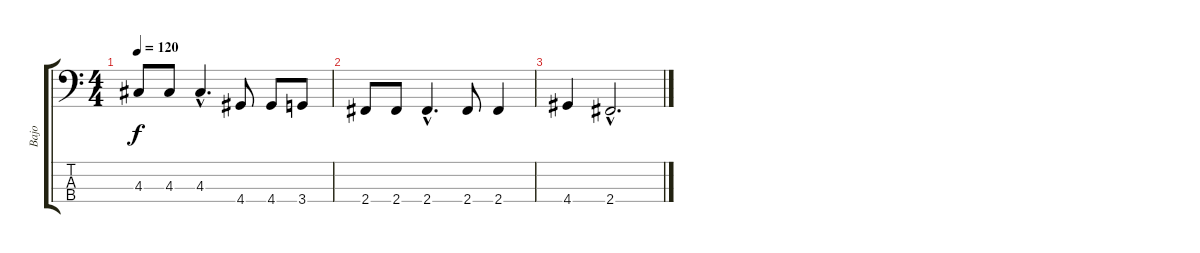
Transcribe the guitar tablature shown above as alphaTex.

\track ("Bajo" "Bajo") {instrument electricbassfinger}
\staff {score tabs}
\tuning (G2 D2 A1 E1) {hide}
\ts (4 4)
\tempo 120
\clef f4
\ks c
4.3.8{dy f} 4.3.8 4.3{hac}.4{d} 4.4.8 4.4.8 3.4.8 |
2.4.8 2.4.8 2.4{hac}.4{d} 2.4.8 2.4.4 |
4.4.4 2.4{hac}.2{d}
